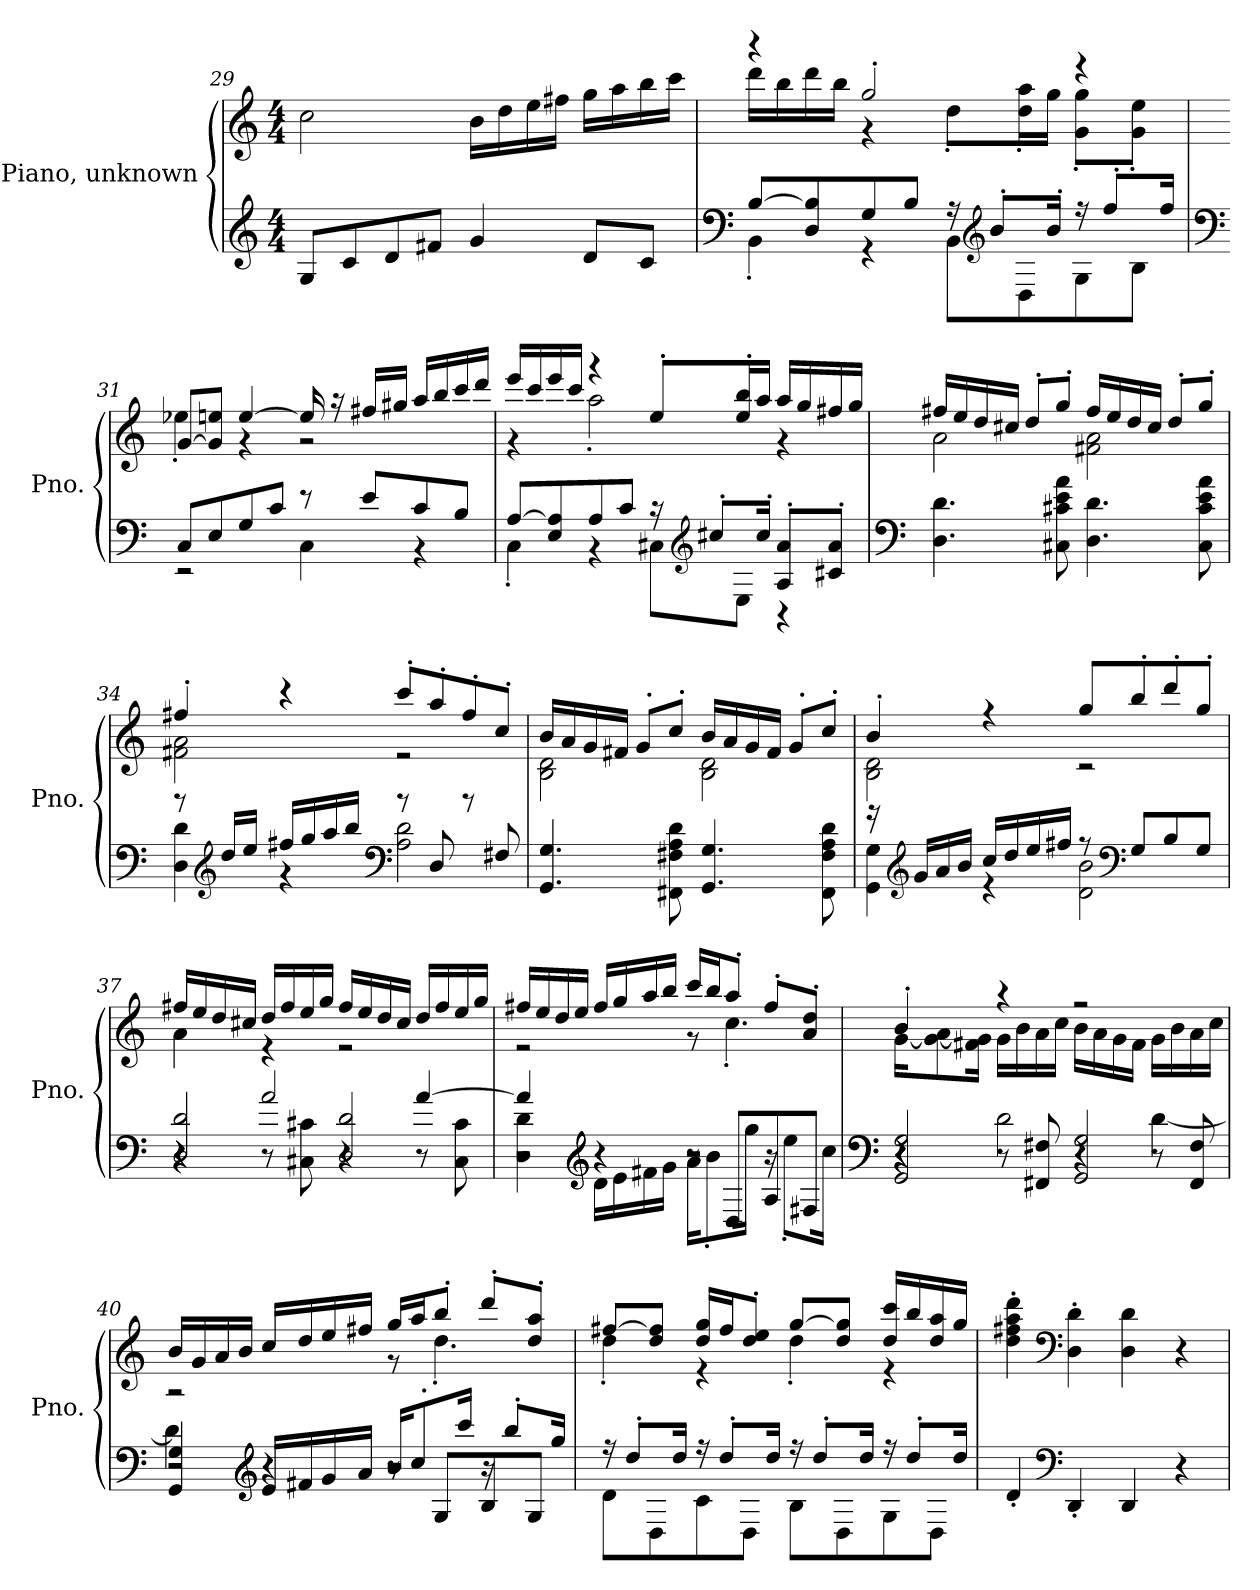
**kern	**kern
*part1	*part1
*staff2	*staff1
*I"Piano, unknown	*
*I'Pno.	*
*clefG2	*clefG2
*k[]	*k[]
*M4/4	*M4/4
=29	=29
8G/L	2cc\
8c/	.
8d/	.
8f#X/J	.
4g/	16b\LL
.	16dd\
.	16ee\
.	16ff#X\JJ
8d/L	16gg\LL
.	16aa\
8c/J	16bb\
.	16ccc\JJ
!!LO:LB:g=z
=30	=30
*clefF4	*
*^	*^
[8B/L	4BB'\	4r	16ddd\LL
.	.	.	16bb\
8D/ 8B/]	.	.	16ddd\
.	.	.	16bb\JJ
8G/	4r	2gg'/	4r
8B/J	.	.	.
16r	8BB\L	.	8dd'\L
*clefG2	*	*	*
8b'/L	.	.	.
.	8D\	.	16dd\' 16aa\'L
16b'/Jk	.	.	16gg\JJ
16r	8G\	4r	8g\' 8gg\'L
8ff'/L	.	.	.
.	8B\J	.	8g\' 8ee\'J
16ff/Jk	.	.	.
=31	=31	=31	=31
*clefF4	*	*	*
8C/L	2r	[8g/L	4ee-X'\
8E/	.	8g/] 8een/J	.
8G/	.	[4ee/	4r
8c/J	.	.	.
8r	4C\	16ee/]	2r
.	.	16r	.
8e/L	.	16ff#X/LL	.
.	.	16gg#X/JJ	.
8c/	4r	16aa/LL	.
.	.	16bb/	.
8B/J	.	16ccc/	.
.	.	16ddd/JJ	.
!!LO:PB:g=z	!!
=32	=32	=32	=32
[8A/L	4C'\	16eee/LL	4r
.	.	16ccc/	.
8E/ 8A/]	.	16eee/	.
.	.	16ccc/JJ	.
8A/	4r	4r	2aa'\
8c/J	.	.	.
16r	8C#X\L	8ee'/L	.
*clefG2	*	*	*
8cc#X'/L	.	.	.
.	8E\J	16ee/' 16bb/'L	.
16cc#'/Jk	.	16aa/JJ	.
8A/' 8a/'L	4r	16aa/LL	4r
.	.	16gg/	.
8c#X/' 8a/'J	.	16ff#X/	.
.	.	16gg/JJ	.
*v	*v	*	*
=33	=33	=33
*clefF4	*	*
4.D\ 4.d\	16ff#X/LL	2a\
.	16ee/	.
.	16dd/	.
.	16cc#X/JJ	.
.	8dd'/L	.
8C#X\ 8c#X\ 8e\ 8a\	8gg'/J	.
4.D\ 4.d\	16ff#/LL	2f#X\ 2a\
.	16ee/	.
.	16dd/	.
.	16cc#/JJ	.
.	8dd'/L	.
8C#\ 8c#\ 8e\ 8a\	8gg'/J	.
!!LO:LB:g=z	!!
=34	=34	=34
*^	*	*
8r	4D\ 4d\	4ff#X'/	2f#X\ 2a\
*clefG2	*	*	*
16dd/LL	.	.	.
16ee/JJ	.	.	.
16ff#X/LL	4r	4r	.
16gg/	.	.	.
16aa/	.	.	.
16bb/JJ	.	.	.
*clefF4	*	*	*
8r	2A\ 2d\	8ccc'/L	2r
8D/	.	8aa'/	.
8r	.	8ff#'/	.
8F#X/	.	8cc'/J	.
*v	*v	*	*
=35	=35	=35
4.GG/ 4.G/	16b/LL	2B\ 2d\
.	16a/	.
.	16g/	.
.	16f#X/JJ	.
.	8g'/L	.
8FF#X\ 8F#X\ 8A\ 8d\	8cc'/J	.
4.GG/ 4.G/	16b/LL	2B\ 2d\
.	16a/	.
.	16g/	.
.	16f#/JJ	.
.	8g'/L	.
8FF#\ 8F#\ 8A\ 8d\	8cc'/J	.
!!LO:LB:g=z	!!
=36	=36	=36
*^	*	*
16r	4GG\ 4G\	4b'/	2B\ 2d\
*clefG2	*	*	*
16g/LL	.	.	.
16a/	.	.	.
16b/JJ	.	.	.
16cc/LL	4r	4r	.
16dd/	.	.	.
16ee/	.	.	.
16ff#X/JJ	.	.	.
8r	2d\ 2b\	8gg/L	2r
*clefF4	*	*	*
8G/L	.	8bb'/	.
8B/	.	8ddd'/	.
8G/J	.	8gg'/J	.
=37	=37	=37	=37
*	*^	*	*
4r	4r	2D/ 2d/	16ff#X/LL	4a\
.	.	.	16ee/	.
.	.	.	16dd/	.
.	.	.	16cc#X/JJ	.
2a/	8r	.	16dd/LL	4r
.	.	.	16ff#/	.
.	8C#X\ 8c#X\	.	16ee/	.
.	.	.	16gg/JJ	.
.	4r	2D/ 2d/	16ff#/LL	2r
.	.	.	16ee/	.
.	.	.	16dd/	.
.	.	.	16cc#/JJ	.
[4a/	8r	.	16dd/LL	.
.	.	.	16ff#/	.
.	8C#\ 8c#\	.	16ee/	.
.	.	.	16gg/JJ	.
!!LO:LB:g=z	!!
=38	=38	=38	=38	=38
4a/]	4D\ 4d\	2r	16ff#X/LL	2r
.	.	.	16ee/	.
.	.	.	16dd/	.
.	.	.	16ee/JJ	.
*clefG2	*	*	*	*
4r	16d\LL	.	16ff#/LL	.
.	16e\	.	16gg/	.
.	16f#X\	.	16aa/	.
.	16g\JJ	.	16bb/JJ	.
2r	16a\KL	8r	16ccc/LL	8r
.	8b'\	.	16bb/J	.
.	.	8D/L	8aa'/J	4.cc'\
.	16gg\Jk	.	.	.
.	16r	8A/	8ff#'/L	.
.	8ee'\L	.	.	.
.	.	8F#X/J	8a/' 8dd/'J	.
.	16cc\Jk	.	.	.
=39	=39	=39	=39	=39
*clefF4	*	*	*	*
4r	4r	2GG/ 2G/	4b'/	[16g\KL
.	.	.	.	8g\_ 8a\
.	.	.	.	16f#X\ 16g\]Jk
8r	2d\	.	4r	16g\LL
.	.	.	.	16b\
8FF#X/ 8F#X/	.	.	.	16a\
.	.	.	.	16cc\JJ
4r	.	2GG/ 2G/	2r	16b\LL
.	.	.	.	16a\
.	.	.	.	16g\
.	.	.	.	16f#\JJ
8r	[4d\	.	.	16g\LL
.	.	.	.	16b\
8FF#/ 8F#/	.	.	.	16a\
.	.	.	.	16cc\JJ
!!LO:LB:g=z	!!
=40	=40	=40	=40	=40
4GG/ 4G/	4d\]	2r	16b/LL	2r
.	.	.	16g/	.
.	.	.	16a/	.
.	.	.	16b/JJ	.
*clefG2	*	*	*	*
16e/LL	4r	.	16cc/LL	.
16f#X/	.	.	16dd/	.
16g/	.	.	16ee/	.
16a/JJ	.	.	16ff#X/JJ	.
16b/KL	2r	8r	16gg/LL	8r
8cc'/	.	.	16aa/J	.
.	.	8G/L	8bb'/J	4.dd'\
16ccc/Jk	.	.	.	.
16r	.	8B/	8ddd'/L	.
8bb'/L	.	.	.	.
.	.	8G/J	8dd/' 8aa/'J	.
16gg/Jk	.	.	.	.
*	*v	*v	*	*
=41	=41	=41	=41
16r	8d\L	[8ff#X/L	4dd'\
8dd'/L	.	.	.
.	8D\	8dd/ 8ff#/]J	.
16dd/Jk	.	.	.
16r	8c\	16dd/ 16gg/LL	4r
8dd'/L	.	16ff#/J	.
.	8D\J	8dd/' 8ee/'J	.
16dd/Jk	.	.	.
16r	8B\L	[8gg/L	4dd'\
8dd'/L	.	.	.
.	8D\	8dd/ 8gg/]J	.
16dd/Jk	.	.	.
16r	8G\	16dd/ 16ccc/LL	4r
8dd'/L	.	16bb/	.
.	8D\J	16dd/ 16aa/	.
16dd/Jk	.	16gg/JJ	.
*v	*v	*	*
*	*v	*v
=42	=42
4d'/	4dd\' 4ff#X\' 4aa\' 4ddd\'
*clefF4	*clefF4
4DD'/	4D\' 4d\'
4DD/	4D\ 4d\
4r	4r
=	=
*-	*-
